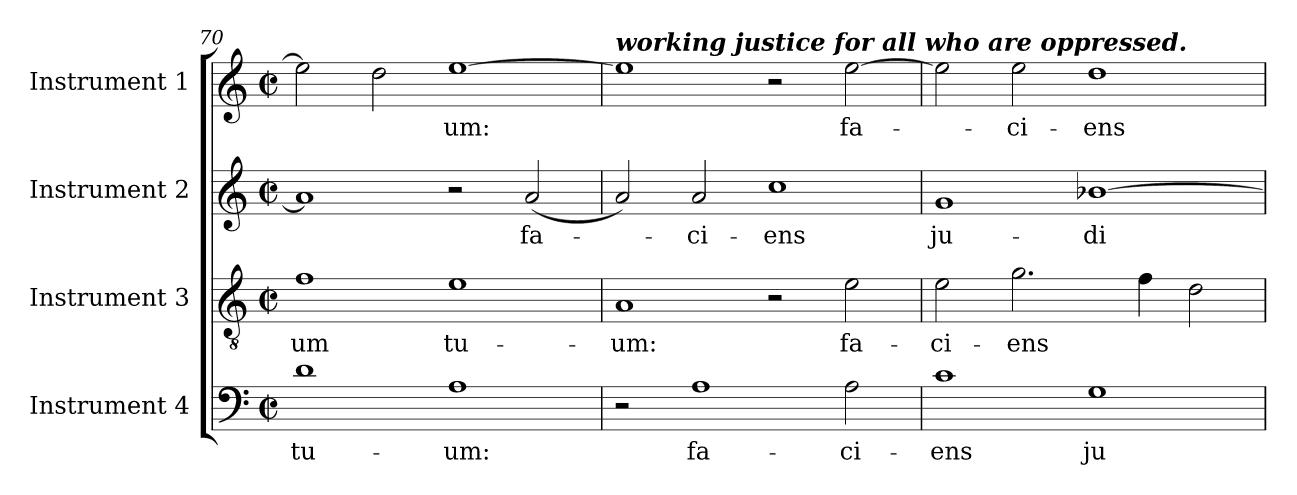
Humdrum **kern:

**kern	**text	**kern	**text	**kern	**text	**kern	**text
*part4	*part4	*part3	*part3	*part2	*part2	*part1	*part1
*staff4	*staff4	*staff3	*staff3	*staff2	*staff2	*staff1	*staff1
*I"Instrument 4	*	*I"Instrument 3	*	*I"Instrument 2	*	*I"Instrument 1	*
*clefF4	*	*clefGv2	*	*clefG2	*	*clefG2	*
*M2/2	*	*M2/2	*	*M2/2	*	*M2/2	*
*met(c|)	*	*met(c|)	*	*met(c|)	*	*met(c|)	*
=70	=70	=70	=70	=70	=70	=70	=70
!	!LO:LY:b:cj	!	!LO:LY:b:cj	!	!	!	!
1d	tu-	1f	-um	1a]	.	2ee\]	.
.	.	.	.	.	.	2dd\	.
!	!LO:LY:b:cj	!	!LO:LY:b:cj	!	!	!	!LO:LY:b:cj
1A	-um:	1e	tu-	2r	.	[>1ee	-um:
!	!	!	!	!	!LO:LY:b:cj	!	!
.	.	.	.	(<2a/	fa-	.	.
=71	=71	=71	=71	=71	=71	=71	=71
!	!	!	!	!	!	!LO:TX:a:Bi:t=working justice for all who are oppressed.	!
!	!	!	!LO:LY:b:cj	!	!	!	!
2r	.	1A	-um:	2a/)	.	1ee]	.
!	!LO:LY:b:cj	!	!	!	!LO:LY:b	!	!
1A	fa-	.	.	2a/	-ci-	.	.
!	!	!	!	!	!LO:LY:b:rj	!	!
.	.	2r	.	1cc	-ens	2r	.
!	!LO:LY:b:cj	!	!LO:LY:b:cj	!	!	!	!LO:LY:b:cj
2A\	-ci-	2e\	fa-	.	.	[>2ee\	fa-
=72	=72	=72	=72	=72	=72	=72	=72
!	!LO:LY:b:cj	!	!LO:LY:b	!	!LO:LY:b:cj	!	!
1c	-ens	2e\	-ci-	1g	ju-	2ee\]	.
!	!	!	!LO:LY:b:rj	!	!	!	!LO:LY:b
.	.	2.g\	-ens	.	.	2ee\	-ci-
!	!LO:LY:b:cj	!	!	!	!LO:LY:b:cj	!	!LO:LY:b:rj
1G	ju-	.	.	[>1b-X	-di-	1dd	-ens
.	.	4f\	.	.	.	.	.
.	.	2d\	.	.	.	.	.
=	=	=	=	=	=	=	=
*-	*-	*-	*-	*-	*-	*-	*-
